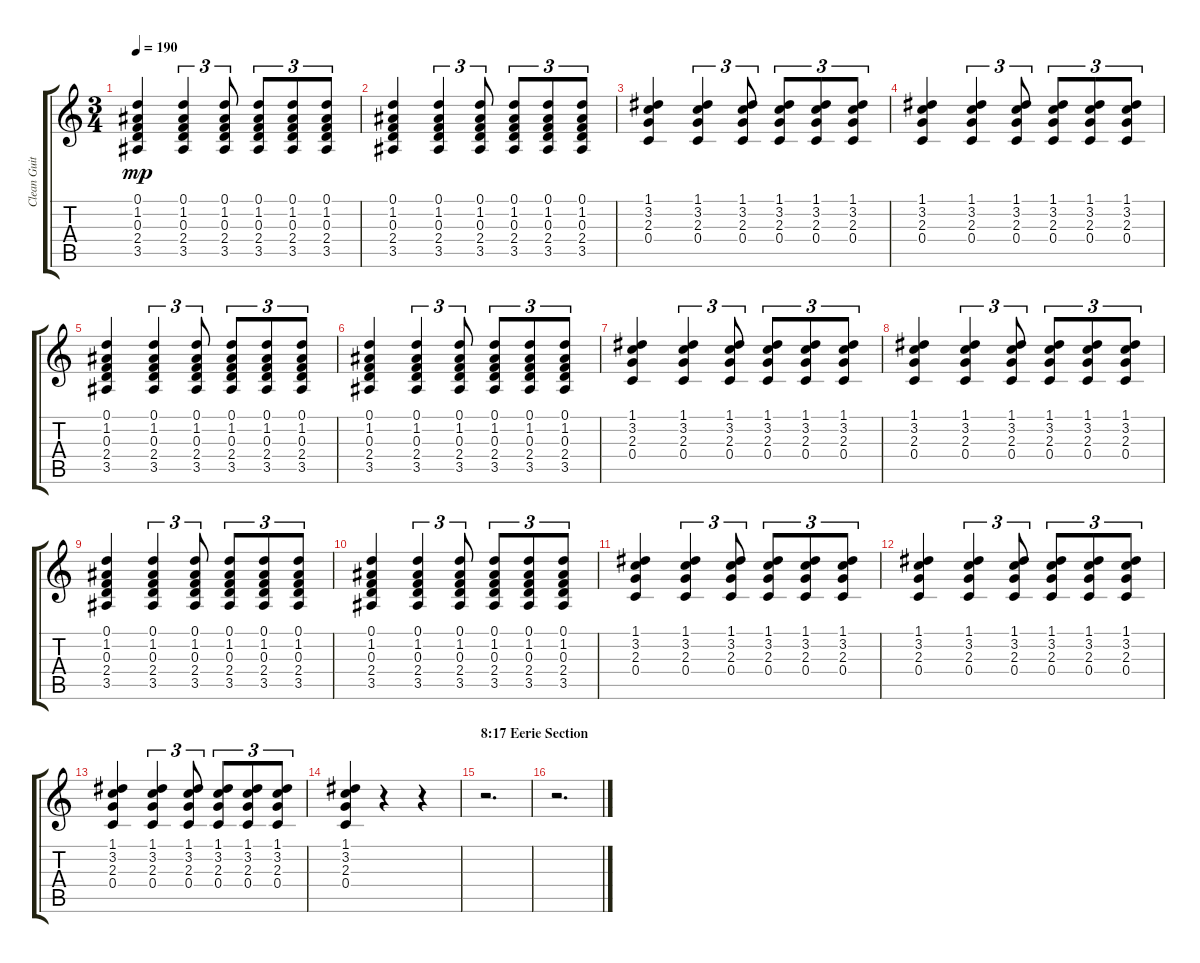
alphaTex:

\track ("Clean Guitar (Teemu)" "Clean Guit") {instrument acousticguitarsteel}
\staff {score tabs}
\tuning (D4 A3 F3 C3 G2 C2) {hide}
\ts (3 4)
\tempo 190
\clef g2
\ks c
(0.1 1.2 0.3 2.4 3.5).4{dy mp} (0.1 1.2 0.3 2.4 3.5).4{tu (3 2)} (0.1 1.2 0.3 2.4 3.5).8{tu (3 2)} (0.1 1.2 0.3 2.4 3.5).8{tu (3 2)} (0.1 1.2 0.3 2.4 3.5).8{tu (3 2)} (0.1 1.2 0.3 2.4 3.5).8{tu (3 2)} |
(0.1 1.2 0.3 2.4 3.5).4 (0.1 1.2 0.3 2.4 3.5).4{tu (3 2)} (0.1 1.2 0.3 2.4 3.5).8{tu (3 2)} (0.1 1.2 0.3 2.4 3.5).8{tu (3 2)} (0.1 1.2 0.3 2.4 3.5).8{tu (3 2)} (0.1 1.2 0.3 2.4 3.5).8{tu (3 2)} |
(1.1 3.2 2.3 0.4).4 (1.1 3.2 2.3 0.4).4{tu (3 2)} (1.1 3.2 2.3 0.4).8{tu (3 2)} (1.1 3.2 2.3 0.4).8{tu (3 2)} (1.1 3.2 2.3 0.4).8{tu (3 2)} (1.1 3.2 2.3 0.4).8{tu (3 2)} |
(1.1 3.2 2.3 0.4).4 (1.1 3.2 2.3 0.4).4{tu (3 2)} (1.1 3.2 2.3 0.4).8{tu (3 2)} (1.1 3.2 2.3 0.4).8{tu (3 2)} (1.1 3.2 2.3 0.4).8{tu (3 2)} (1.1 3.2 2.3 0.4).8{tu (3 2)} |
(0.1 1.2 0.3 2.4 3.5).4 (0.1 1.2 0.3 2.4 3.5).4{tu (3 2)} (0.1 1.2 0.3 2.4 3.5).8{tu (3 2)} (0.1 1.2 0.3 2.4 3.5).8{tu (3 2)} (0.1 1.2 0.3 2.4 3.5).8{tu (3 2)} (0.1 1.2 0.3 2.4 3.5).8{tu (3 2)} |
(0.1 1.2 0.3 2.4 3.5).4 (0.1 1.2 0.3 2.4 3.5).4{tu (3 2)} (0.1 1.2 0.3 2.4 3.5).8{tu (3 2)} (0.1 1.2 0.3 2.4 3.5).8{tu (3 2)} (0.1 1.2 0.3 2.4 3.5).8{tu (3 2)} (0.1 1.2 0.3 2.4 3.5).8{tu (3 2)} |
(1.1 3.2 2.3 0.4).4 (1.1 3.2 2.3 0.4).4{tu (3 2)} (1.1 3.2 2.3 0.4).8{tu (3 2)} (1.1 3.2 2.3 0.4).8{tu (3 2)} (1.1 3.2 2.3 0.4).8{tu (3 2)} (1.1 3.2 2.3 0.4).8{tu (3 2)} |
(1.1 3.2 2.3 0.4).4 (1.1 3.2 2.3 0.4).4{tu (3 2)} (1.1 3.2 2.3 0.4).8{tu (3 2)} (1.1 3.2 2.3 0.4).8{tu (3 2)} (1.1 3.2 2.3 0.4).8{tu (3 2)} (1.1 3.2 2.3 0.4).8{tu (3 2)} |
(0.1 1.2 0.3 2.4 3.5).4 (0.1 1.2 0.3 2.4 3.5).4{tu (3 2)} (0.1 1.2 0.3 2.4 3.5).8{tu (3 2)} (0.1 1.2 0.3 2.4 3.5).8{tu (3 2)} (0.1 1.2 0.3 2.4 3.5).8{tu (3 2)} (0.1 1.2 0.3 2.4 3.5).8{tu (3 2)} |
(0.1 1.2 0.3 2.4 3.5).4 (0.1 1.2 0.3 2.4 3.5).4{tu (3 2)} (0.1 1.2 0.3 2.4 3.5).8{tu (3 2)} (0.1 1.2 0.3 2.4 3.5).8{tu (3 2)} (0.1 1.2 0.3 2.4 3.5).8{tu (3 2)} (0.1 1.2 0.3 2.4 3.5).8{tu (3 2)} |
(1.1 3.2 2.3 0.4).4 (1.1 3.2 2.3 0.4).4{tu (3 2)} (1.1 3.2 2.3 0.4).8{tu (3 2)} (1.1 3.2 2.3 0.4).8{tu (3 2)} (1.1 3.2 2.3 0.4).8{tu (3 2)} (1.1 3.2 2.3 0.4).8{tu (3 2)} |
(1.1 3.2 2.3 0.4).4 (1.1 3.2 2.3 0.4).4{tu (3 2)} (1.1 3.2 2.3 0.4).8{tu (3 2)} (1.1 3.2 2.3 0.4).8{tu (3 2)} (1.1 3.2 2.3 0.4).8{tu (3 2)} (1.1 3.2 2.3 0.4).8{tu (3 2)} |
(1.1 3.2 2.3 0.4).4 (1.1 3.2 2.3 0.4).4{tu (3 2)} (1.1 3.2 2.3 0.4).8{tu (3 2)} (1.1 3.2 2.3 0.4).8{tu (3 2)} (1.1 3.2 2.3 0.4).8{tu (3 2)} (1.1 3.2 2.3 0.4).8{tu (3 2)} |
(1.1 3.2 2.3 0.4).4 r.4 r.4 |
\section ("" "8:17 Eerie Section")
r.2{d} |
r.2{d}
